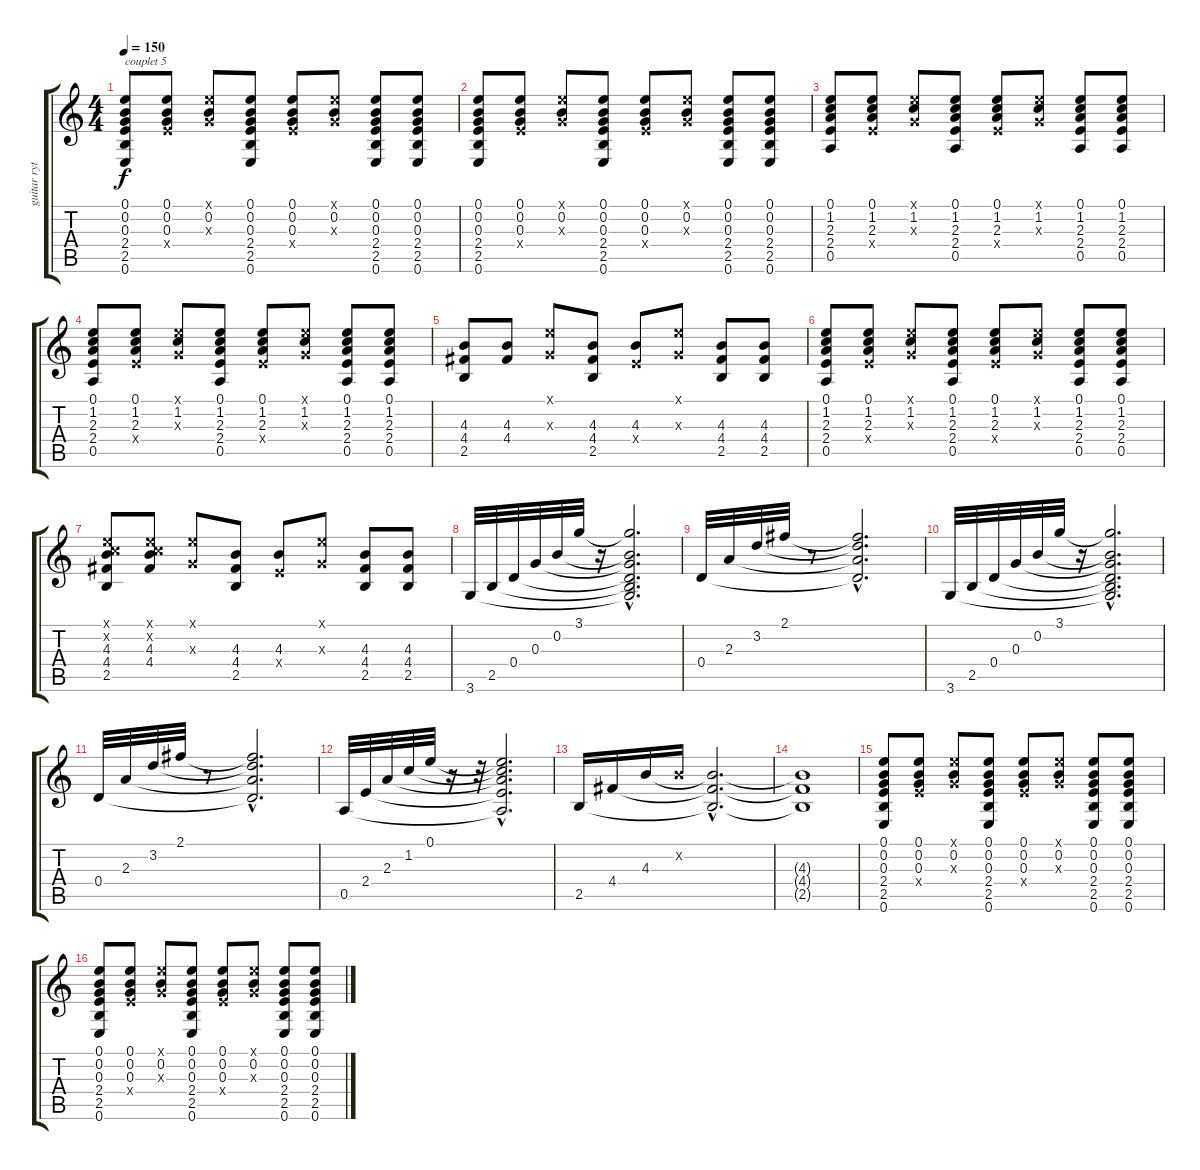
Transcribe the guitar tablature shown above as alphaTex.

\track ("guitar rythmique" "guitar ryt") {instrument acousticguitarsteel}
\staff {score tabs}
\tuning (E4 B3 G3 D3 A2 E2) {hide}
\ts (4 4)
\tempo 150
\clef g2
\ks c
(0.1 0.2 0.3 2.4 2.5 0.6).8{txt "couplet 5" dy f} (0.1 0.2 0.3 2.4{x}).8 (0.1{x} 0.2 0.3{x}).8 (0.1 0.2 0.3 2.4 2.5 0.6).8 (0.1 0.2 0.3 2.4{x}).8 (0.1{x} 0.2 0.3{x}).8 (0.1 0.2 0.3 2.4 2.5 0.6).8 (0.1 0.2 0.3 2.4 2.5 0.6).8 |
(0.1 0.2 0.3 2.4 2.5 0.6).8 (0.1 0.2 0.3 2.4{x}).8 (0.1{x} 0.2 0.3{x}).8 (0.1 0.2 0.3 2.4 2.5 0.6).8 (0.1 0.2 0.3 2.4{x}).8 (0.1{x} 0.2 0.3{x}).8 (0.1 0.2 0.3 2.4 2.5 0.6).8 (0.1 0.2 0.3 2.4 2.5 0.6).8 |
(0.1 1.2 2.3 2.4 0.5).8 (0.1 1.2 2.3 2.4{x}).8 (0.1{x} 1.2 0.3{x}).8 (0.1 1.2 2.3 2.4 0.5).8 (0.1 1.2 2.3 2.4{x}).8 (0.1{x} 1.2 0.3{x}).8 (0.1 1.2 2.3 2.4 0.5).8 (0.1 1.2 2.3 2.4 0.5).8 |
(0.1 1.2 2.3 2.4 0.5).8 (0.1 1.2 2.3 2.4{x}).8 (0.1{x} 1.2 0.3{x}).8 (0.1 1.2 2.3 2.4 0.5).8 (0.1 1.2 2.3 2.4{x}).8 (0.1{x} 1.2 0.3{x}).8 (0.1 1.2 2.3 2.4 0.5).8 (0.1 1.2 2.3 2.4 0.5).8 |
(4.3 4.4 2.5).8 (4.3 4.4).8 (0.1{x} 0.3{x}).8 (4.3 4.4 2.5).8 (4.3 2.4{x}).8 (0.1{x} 0.3{x}).8 (4.3 4.4 2.5).8 (4.3 4.4 2.5).8 |
(0.1 1.2 2.3 2.4 0.5).8 (0.1 1.2 2.3 2.4{x}).8 (0.1{x} 1.2 0.3{x}).8 (0.1 1.2 2.3 2.4 0.5).8 (0.1 1.2 2.3 2.4{x}).8 (0.1{x} 1.2 0.3{x}).8 (0.1 1.2 2.3 2.4 0.5).8 (0.1 1.2 2.3 2.4 0.5).8 |
(0.1{x} 1.2{x} 4.3 4.4 2.5).8 (0.1{x} 1.2{x} 4.3 4.4).8 (0.1{x} 0.3{x}).8 (4.3 4.4 2.5).8 (4.3 2.4{x}).8 (0.1{x} 0.3{x}).8 (4.3 4.4 2.5).8 (4.3 4.4 2.5).8 |
3.6.32 2.5.32 0.4.32 0.3.32 0.2.32 3.1.32 r.16 (3.1{hac t} 0.2{hac t} 0.3{hac t} 0.4{hac t} 2.5{hac t} 3.6{hac t}).2{d} |
0.4.32 2.3.32 3.2.32 2.1.32 r.8 (2.1{hac t} 3.2{hac t} 2.3{hac t} 0.4{hac t}).2{d} |
3.6.32 2.5.32 0.4.32 0.3.32 0.2.32 3.1.32 r.16 (3.1{hac t} 0.2{hac t} 0.3{hac t} 0.4{hac t} 2.5{hac t} 3.6{hac t}).2{d} |
0.4.32 2.3.32 3.2.32 2.1.32 r.8 (2.1{hac t} 3.2{hac t} 2.3{hac t} 0.4{hac t}).2{d} |
0.5.32 2.4.32 2.3.32 1.2.32 0.1.32 r.16 r.32 (0.1{hac t} 1.2{hac t} 2.3{hac t} 2.4{hac t} 0.5{hac t}).2{d} |
2.5.16 4.4.16 4.3.16 0.2{x}.16 (4.3{hac t} 4.4{hac t} 2.5{hac t}).2{d} |
(4.3{t} 4.4{t} 2.5{t}).1 |
(0.1 0.2 0.3 2.4 2.5 0.6).8 (0.1 0.2 0.3 2.4{x}).8 (0.1{x} 0.2 0.3{x}).8 (0.1 0.2 0.3 2.4 2.5 0.6).8 (0.1 0.2 0.3 2.4{x}).8 (0.1{x} 0.2 0.3{x}).8 (0.1 0.2 0.3 2.4 2.5 0.6).8 (0.1 0.2 0.3 2.4 2.5 0.6).8 |
(0.1 0.2 0.3 2.4 2.5 0.6).8 (0.1 0.2 0.3 2.4{x}).8 (0.1{x} 0.2 0.3{x}).8 (0.1 0.2 0.3 2.4 2.5 0.6).8 (0.1 0.2 0.3 2.4{x}).8 (0.1{x} 0.2 0.3{x}).8 (0.1 0.2 0.3 2.4 2.5 0.6).8 (0.1 0.2 0.3 2.4 2.5 0.6).8
